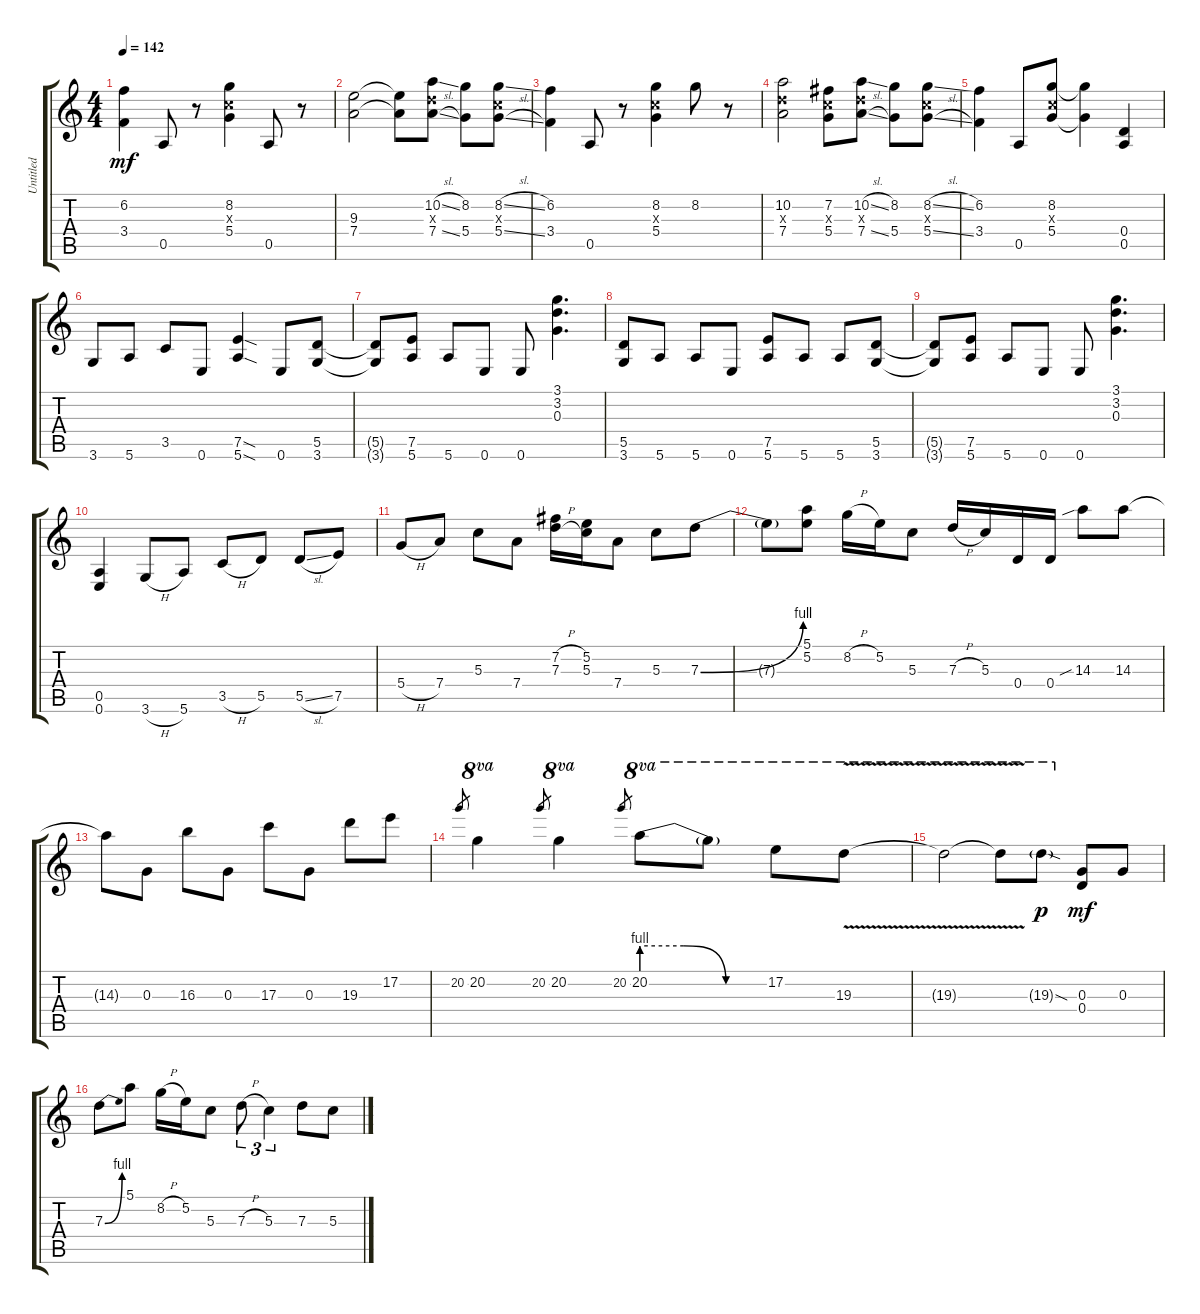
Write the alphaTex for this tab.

\track ("Untitled" "Untitled") {instrument distortionguitar}
\staff {score tabs}
\tuning (E4 B3 G3 D3 A2 E2) {hide}
\ts (4 4)
\tempo 142
\clef g2
\ks c
(6.2 3.4).4{dy mf} 0.5.8 r.8 (8.2 5.3{x} 5.4).4 0.5.8 r.8 |
(9.3 7.4).2 (9.3{t} 7.4{t}).8 (10.2{sl} 7.3{x} 7.4{sl}).8 (8.2 5.4).8 (8.2{sl} 5.3{x} 5.4{sl}).8 |
(6.2 3.4).4 0.5.8 r.8 (8.2 5.3{x} 5.4).4 8.2.8 r.8 |
(10.2 7.3{x} 7.4).2 (7.2 5.3{x} 5.4).8 (10.2{sl} 7.3{x} 7.4{sl}).8 (8.2 5.4).8 (8.2{sl} 5.3{x} 5.4{sl}).8 |
(6.2 3.4).4 0.5.8 (8.2 5.3{x} 5.4).8 (8.2{t} 5.4{t}).4 (0.4 0.5).4 |
3.6.8 5.6.8 3.5.8 0.6.8 (7.5{sod} 5.6{sod}).4 0.6.8 (5.5 3.6).8 |
(5.5{t} 3.6{t}).8 (7.5 5.6).8 5.6.8 0.6.8 0.6.8 (3.1 3.2 0.3).4{d} |
(5.5 3.6).8 5.6.8 5.6.8 0.6.8 (7.5 5.6).8 5.6.8 5.6.8 (5.5 3.6).8 |
(5.5{t} 3.6{t}).8 (7.5 5.6).8 5.6.8 0.6.8 0.6.8 (3.1 3.2 0.3).4{d} |
(0.5 0.6).4 3.6{h}.8 5.6.8 3.5{h}.8 5.5.8 5.5{sl}.8 7.5.8 |
5.4{h}.8 7.4.8 5.3.8 7.4.8 (7.2{h} 7.3{h}).16 (5.2 5.3).16 7.4.8 5.3.8 7.3{be (bend 0 0 60 4)}.8 |
7.3{t}.8 (5.1 5.2).8 8.2{h}.16 5.2.16 5.3.8 7.3{h}.16 5.3.16 0.4.16 0.4.16 14.3{sib}.8 14.3.8 |
14.3{t}.8 0.3.8 16.3.8 0.3.8 17.3.8 0.3.8 19.3.8 17.2.8 |
20.2.8{gr} 20.2.4{ot 8va} 20.2.8{gr} 20.2.4{ot 8va} 20.2.8{gr} 20.2{be (custom 0 4 20 4 40 0 60 0)}.8{ot 8va} 20.2{t}.8{ot 8va} 17.2.8{ot 8va} 19.3{v}.8{ot 8va} |
19.3{v t}.2{ot 8va} 19.3{t}.8{ot 8va} 19.3{sod g}.8{ot 8va dy p} (0.3 0.4).8{dy mf} 0.3.8 |
7.3{be (bend 0 0 60 4)}.8 5.1.8 8.2{h}.16 5.2.16 5.3.8 7.3{h}.8{tu (3 2)} 5.3.4{tu (3 2)} 7.3.8 5.3.8
